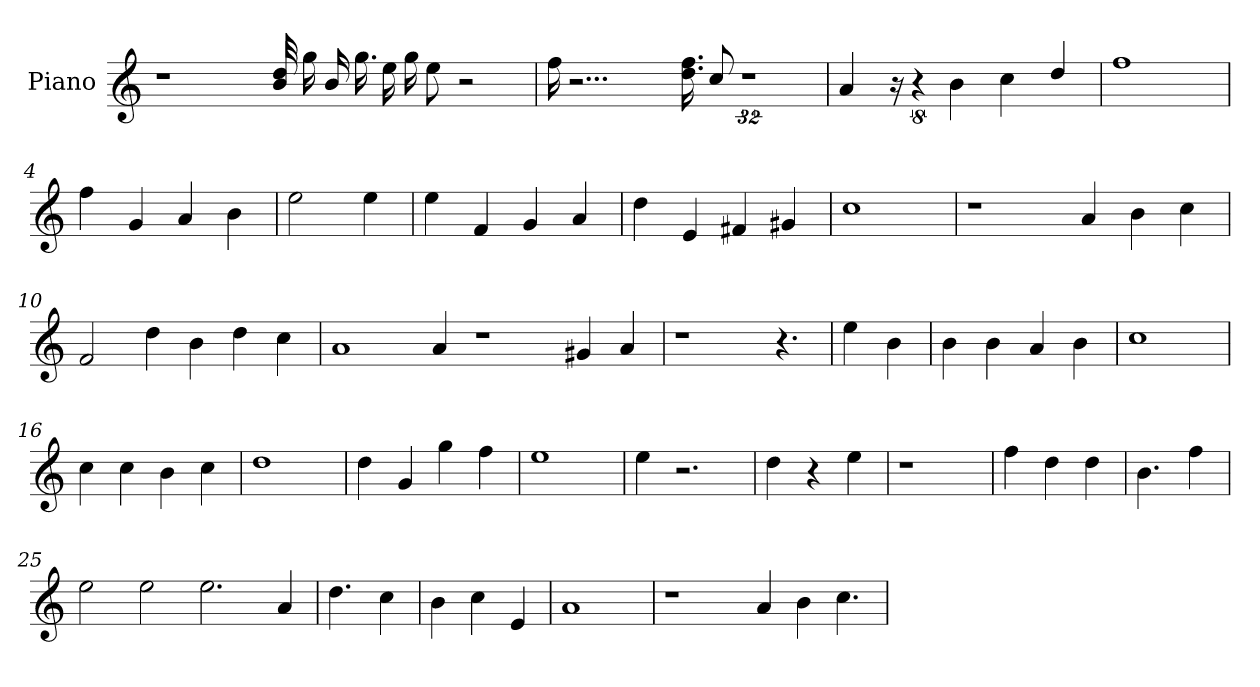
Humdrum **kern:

**kern
*part1
*staff1
*I"Piano
*I'Pno
*clefG2
*k[]
=1
1r
32dd/ 32b/
16gg\
16b/
16.gg\
16ee\
16gg\
8ee\
2r
=2
16ff\
2...r
16.dd\ 16.ff\
8cc/
32%19r
!!LO:LB:g=z
=2
4a/
16r
32%5r
4b\
4cc\
4dd/
=3
1ff\
=4
4ff\
4g/
4a/
4b\
=5
2ee\
4ee\
=6
4ee\
4f/
4g/
4a/
!!LO:LB:g=z
=7
4dd\
4e/
4f#/
4g#/
=8
1cc\
=9
1r
4a/
4b\
4cc\
=10
2f/
4dd\
4b\
4dd\
4cc\
=11
1a\
4a/
1r
4g#/
4a/
=12
1r
4.r
!!LO:LB:g=z
=13
4ee\
4b\
=14
4b\
4b\
4a/
4b\
=15
1cc\
=16
4cc\
4cc\
4b\
4cc\
=17
1dd\
=18
4dd\
4g/
4gg\
4ff\
=19
1ee\
=20
4ee\
2.r
=21
4dd\
4r
4ee\
=22
1r
!!LO:LB:g=z
=23
4ff\
4dd\
4dd\
=24
4.b\
4ff\
=25
2ee\
2ee\
2.ee\
4a/
=26
4.dd\
4cc\
=27
4b\
4cc\
4e/
=28
1a\
=29
1r
4a/
4b\
4.cc\
=
*-
